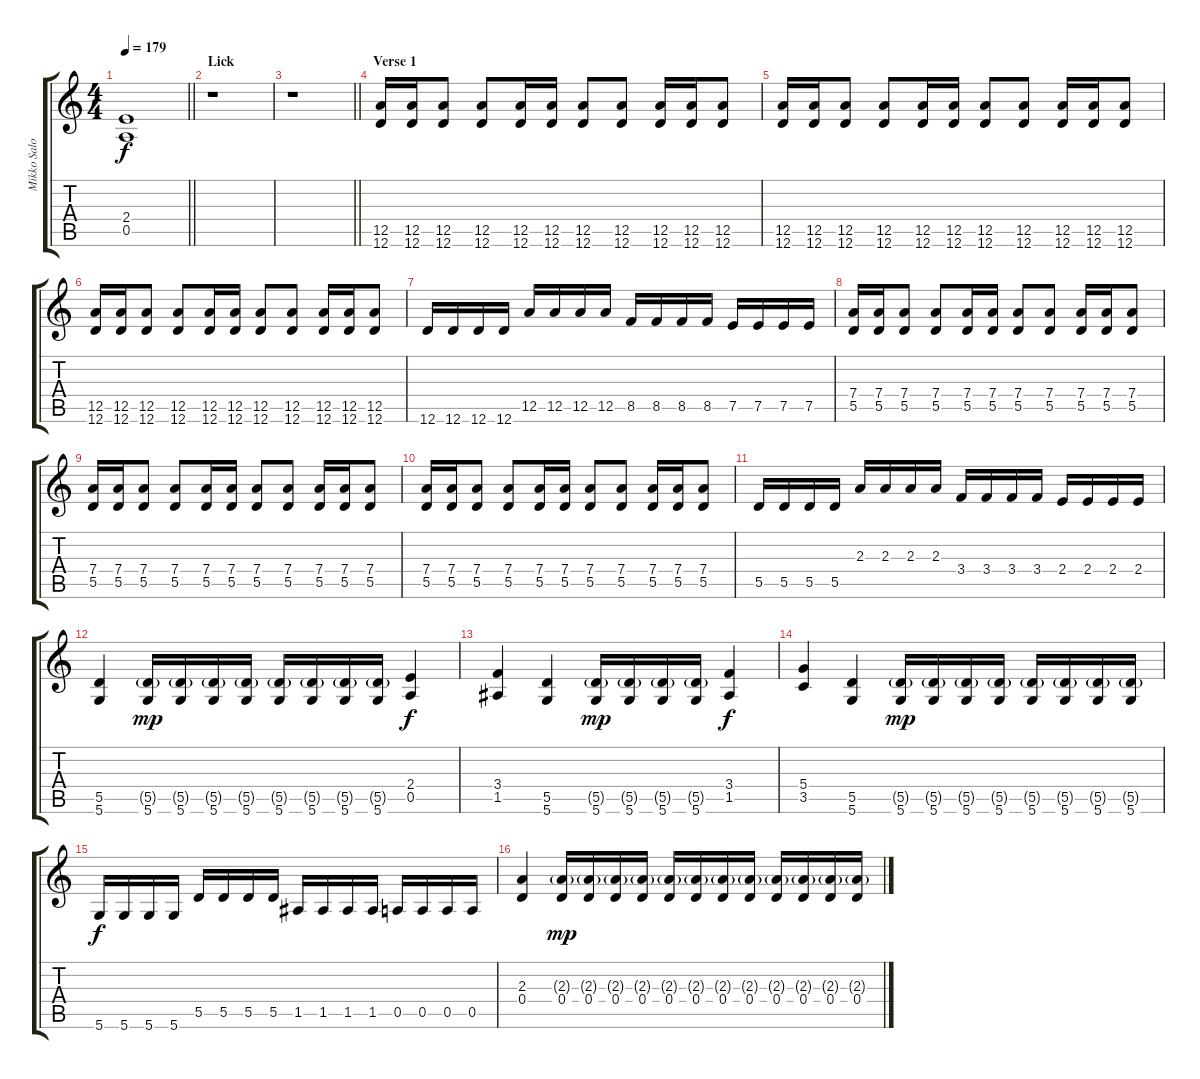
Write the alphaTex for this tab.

\track ("Mikko Salovaara (Rhythm Guitar)" "Mikko Salo") {instrument distortionguitar}
\staff {score tabs}
\tuning (E4 B3 G3 D3 A2 D2) {hide}
\ts (4 4)
\tempo 179
\clef g2
\barLineRight lightlight
\ks c
(2.4{t} 0.5{t}).1{dy f} |
\section ("" "Lick")
r.1 |
\barLineRight lightlight
r.1 |
\section ("" "Verse 1")
(12.5 12.6).16 (12.5 12.6).16 (12.5 12.6).8 (12.5 12.6).8 (12.5 12.6).16 (12.5 12.6).16 (12.5 12.6).8 (12.5 12.6).8 (12.5 12.6).16 (12.5 12.6).16 (12.5 12.6).8 |
(12.5 12.6).16 (12.5 12.6).16 (12.5 12.6).8 (12.5 12.6).8 (12.5 12.6).16 (12.5 12.6).16 (12.5 12.6).8 (12.5 12.6).8 (12.5 12.6).16 (12.5 12.6).16 (12.5 12.6).8 |
(12.5 12.6).16 (12.5 12.6).16 (12.5 12.6).8 (12.5 12.6).8 (12.5 12.6).16 (12.5 12.6).16 (12.5 12.6).8 (12.5 12.6).8 (12.5 12.6).16 (12.5 12.6).16 (12.5 12.6).8 |
12.6.16 12.6.16 12.6.16 12.6.16 12.5.16 12.5.16 12.5.16 12.5.16 8.5.16 8.5.16 8.5.16 8.5.16 7.5.16 7.5.16 7.5.16 7.5.16 |
(7.4 5.5).16 (7.4 5.5).16 (7.4 5.5).8 (7.4 5.5).8 (7.4 5.5).16 (7.4 5.5).16 (7.4 5.5).8 (7.4 5.5).8 (7.4 5.5).16 (7.4 5.5).16 (7.4 5.5).8 |
(7.4 5.5).16 (7.4 5.5).16 (7.4 5.5).8 (7.4 5.5).8 (7.4 5.5).16 (7.4 5.5).16 (7.4 5.5).8 (7.4 5.5).8 (7.4 5.5).16 (7.4 5.5).16 (7.4 5.5).8 |
(7.4 5.5).16 (7.4 5.5).16 (7.4 5.5).8 (7.4 5.5).8 (7.4 5.5).16 (7.4 5.5).16 (7.4 5.5).8 (7.4 5.5).8 (7.4 5.5).16 (7.4 5.5).16 (7.4 5.5).8 |
5.5.16 5.5.16 5.5.16 5.5.16 2.3.16 2.3.16 2.3.16 2.3.16 3.4.16 3.4.16 3.4.16 3.4.16 2.4.16 2.4.16 2.4.16 2.4.16 |
(5.5 5.6).4 (5.5{g} 5.6).16{dy mp} (5.5{g} 5.6).16 (5.5{g} 5.6).16 (5.5{g} 5.6).16 (5.5{g} 5.6).16 (5.5{g} 5.6).16 (5.5{g} 5.6).16 (5.5{g} 5.6).16 (2.4 0.5).4{dy f} |
(3.4 1.5).4 (5.5 5.6).4 (5.5{g} 5.6).16{dy mp} (5.5{g} 5.6).16 (5.5{g} 5.6).16 (5.5{g} 5.6).16 (3.4 1.5).4{dy f} |
(5.4 3.5).4 (5.5 5.6).4 (5.5{g} 5.6).16{dy mp} (5.5{g} 5.6).16 (5.5{g} 5.6).16 (5.5{g} 5.6).16 (5.5{g} 5.6).16 (5.5{g} 5.6).16 (5.5{g} 5.6).16 (5.5{g} 5.6).16 |
5.6.16{dy f} 5.6.16 5.6.16 5.6.16 5.5.16 5.5.16 5.5.16 5.5.16 1.5.16 1.5.16 1.5.16 1.5.16 0.5.16 0.5.16 0.5.16 0.5.16 |
(2.3 0.4).4 (2.3{g} 0.4).16{dy mp} (2.3{g} 0.4).16 (2.3{g} 0.4).16 (2.3{g} 0.4).16 (2.3{g} 0.4).16 (2.3{g} 0.4).16 (2.3{g} 0.4).16 (2.3{g} 0.4).16 (2.3{g} 0.4).16 (2.3{g} 0.4).16 (2.3{g} 0.4).16 (2.3{g} 0.4).16
